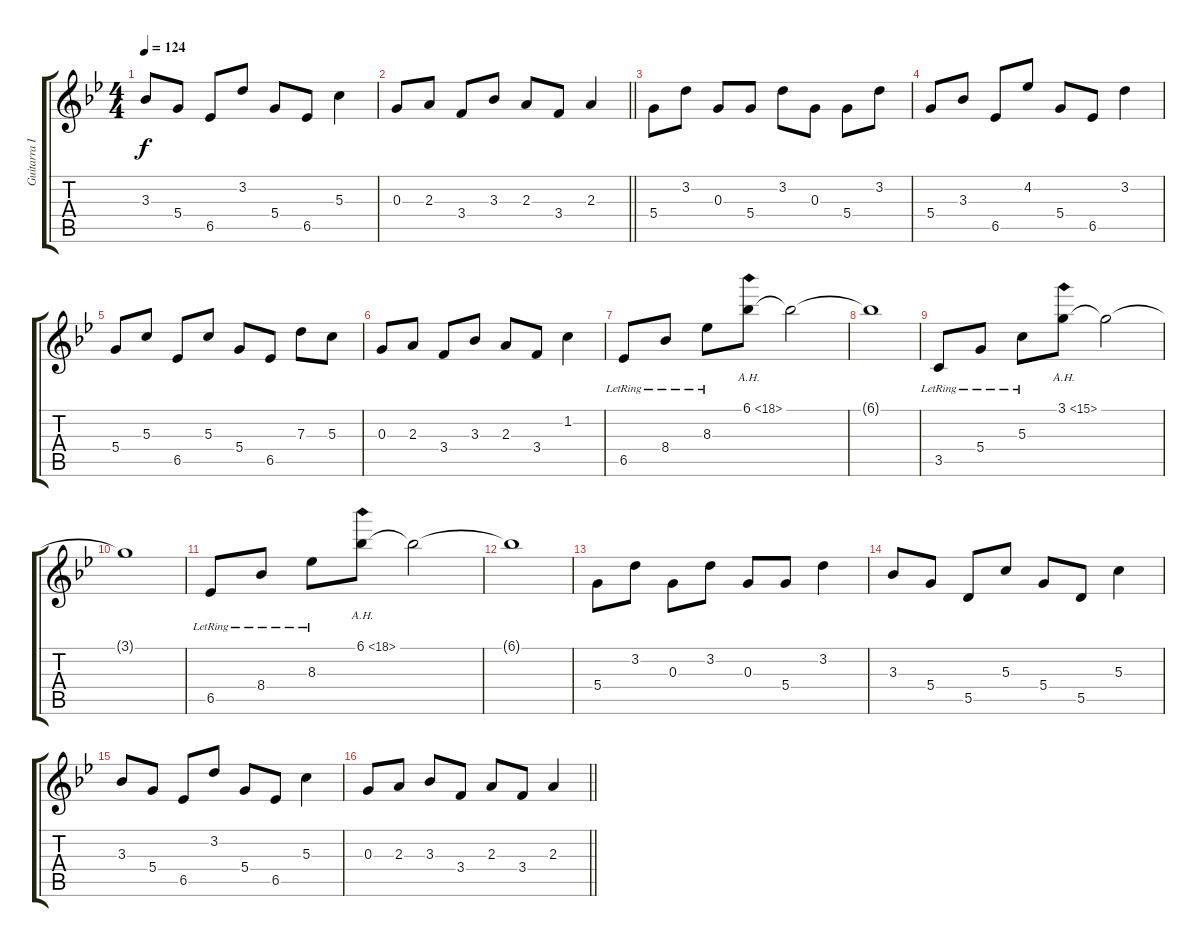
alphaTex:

\track ("Guitarra II" "Guitarra I") {instrument acousticguitarnylon}
\staff {score tabs}
\tuning (E4 B3 G3 D3 A2 E2) {hide}
\ts (4 4)
\tempo 124
\clef g2
\ks bb
3.3.8{dy f} 5.4.8 6.5.8 3.2.8 5.4.8 6.5.8 5.3.4 |
\barLineRight lightlight
0.3.8 2.3.8 3.4.8 3.3.8 2.3.8 3.4.8 2.3.4 |
5.4.8 3.2.8 0.3.8 5.4.8 3.2.8 0.3.8 5.4.8 3.2.8 |
5.4.8 3.3.8 6.5.8 4.2.8 5.4.8 6.5.8 3.2.4 |
5.4.8 5.3.8 6.5.8 5.3.8 5.4.8 6.5.8 7.3.8 5.3.8 |
0.3.8 2.3.8 3.4.8 3.3.8 2.3.8 3.4.8 1.2.4 |
6.5{lr}.8 8.4{lr}.8 8.3{lr}.8 6.1{ah 12}.8 6.1{t}.2 |
6.1{t}.1 |
3.5{lr}.8 5.4{lr}.8 5.3{lr}.8 3.1{ah 12}.8 3.1{t}.2 |
3.1{t}.1 |
6.5{lr}.8 8.4{lr}.8 8.3{lr}.8 6.1{ah 12}.8 6.1{t}.2 |
6.1{t}.1 |
5.4.8 3.2.8 0.3.8 3.2.8 0.3.8 5.4.8 3.2.4 |
3.3.8 5.4.8 5.5.8 5.3.8 5.4.8 5.5.8 5.3.4 |
3.3.8 5.4.8 6.5.8 3.2.8 5.4.8 6.5.8 5.3.4 |
\barLineRight lightlight
0.3.8 2.3.8 3.3.8 3.4.8 2.3.8 3.4.8 2.3.4
